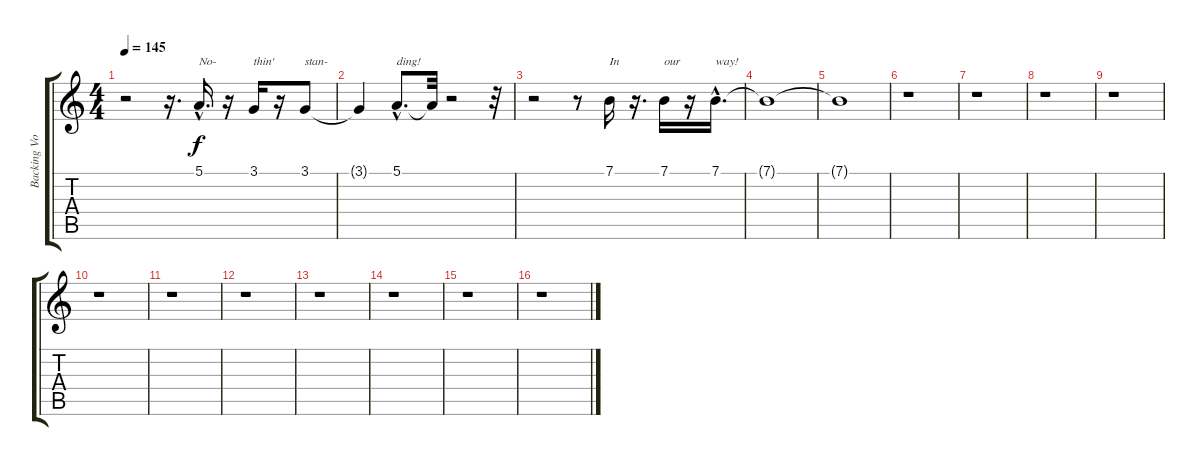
\track ("Backing Vocals" "Backing Vo") {instrument pad4choir}
\staff {score tabs}
\tuning (E4 B3 G3 D3 A2 E2) {hide}
\ts (4 4)
\tempo 145
\clef g2
\ks c
r.2{dy f} r.16{d} 5.1{hac}.16{d txt "No-" volume 15 balance 4} r.16 3.1.16{txt "thin'"} r.16 3.1.8{txt "stan-"} |
3.1{t}.4 5.1{hac}.8{d txt "ding!" volume 15 balance 4} 5.1{t}.32 r.2{volume 14 balance 9} r.32 |
r.2 r.8 7.1.16{txt "In" volume 15 balance 4} r.16{d} 7.1.16{txt "our"} r.16 7.1{hac}.16{d txt "way!"} |
7.1{t}.1 |
7.1{t}.1{volume 15 balance 4} |
r.1{volume 14 balance 9} |
r.1 |
r.1 |
r.1 |
r.1 |
r.1 |
r.1 |
r.1 |
r.1 |
r.1 |
r.1
